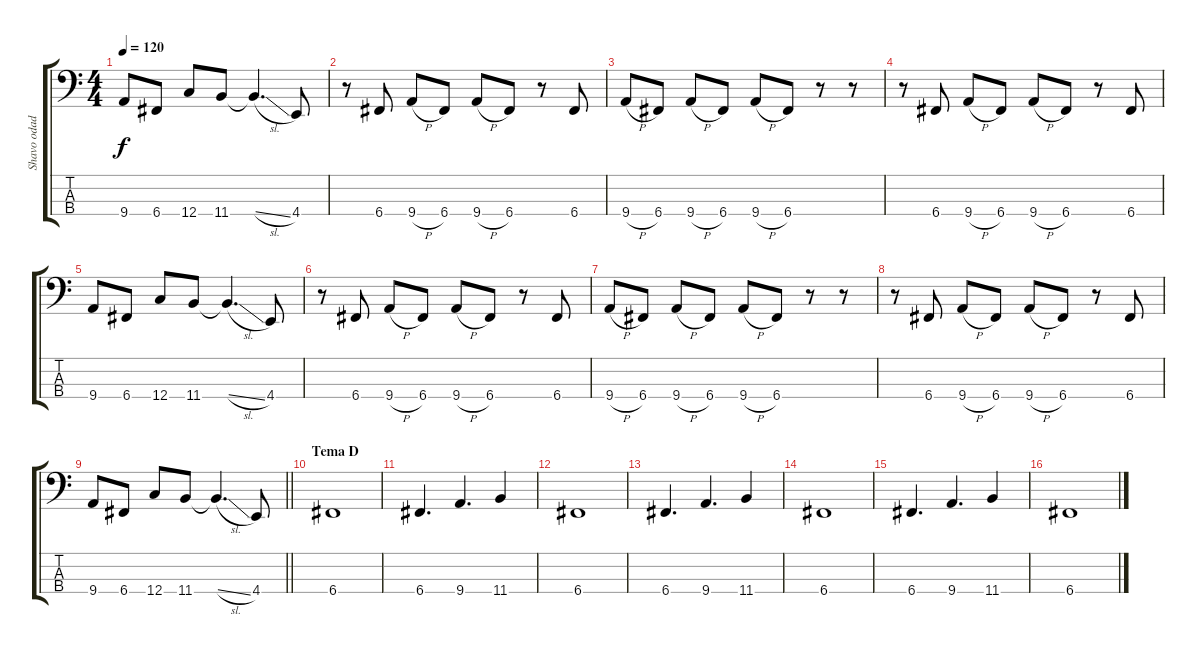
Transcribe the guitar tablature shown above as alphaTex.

\track ("Shavo odadjian (Bajo)" "Shavo odad") {instrument electricbassfinger}
\staff {score tabs}
\tuning (F2 C2 G1 C1) {hide}
\ts (4 4)
\tempo 120
\clef f4
\ks c
9.4.8{dy f} 6.4.8 12.4.8 11.4.8 11.4{sl t}.4{d} 4.4.8 |
r.8 6.4.8 9.4{h}.8 6.4.8 9.4{h}.8 6.4.8 r.8 6.4.8 |
9.4{h}.8 6.4.8 9.4{h}.8 6.4.8 9.4{h}.8 6.4.8 r.8 r.8 |
r.8 6.4.8 9.4{h}.8 6.4.8 9.4{h}.8 6.4.8 r.8 6.4.8 |
9.4.8 6.4.8 12.4.8 11.4.8 11.4{sl t}.4{d} 4.4.8 |
r.8 6.4.8 9.4{h}.8 6.4.8 9.4{h}.8 6.4.8 r.8 6.4.8 |
9.4{h}.8 6.4.8 9.4{h}.8 6.4.8 9.4{h}.8 6.4.8 r.8 r.8 |
r.8 6.4.8 9.4{h}.8 6.4.8 9.4{h}.8 6.4.8 r.8 6.4.8 |
\barLineRight lightlight
9.4.8 6.4.8 12.4.8 11.4.8 11.4{sl t}.4{d} 4.4.8 |
\section ("" "Tema D")
6.4.1 |
6.4.4{d} 9.4.4{d} 11.4.4 |
6.4.1 |
6.4.4{d} 9.4.4{d} 11.4.4 |
6.4.1 |
6.4.4{d} 9.4.4{d} 11.4.4 |
6.4.1
